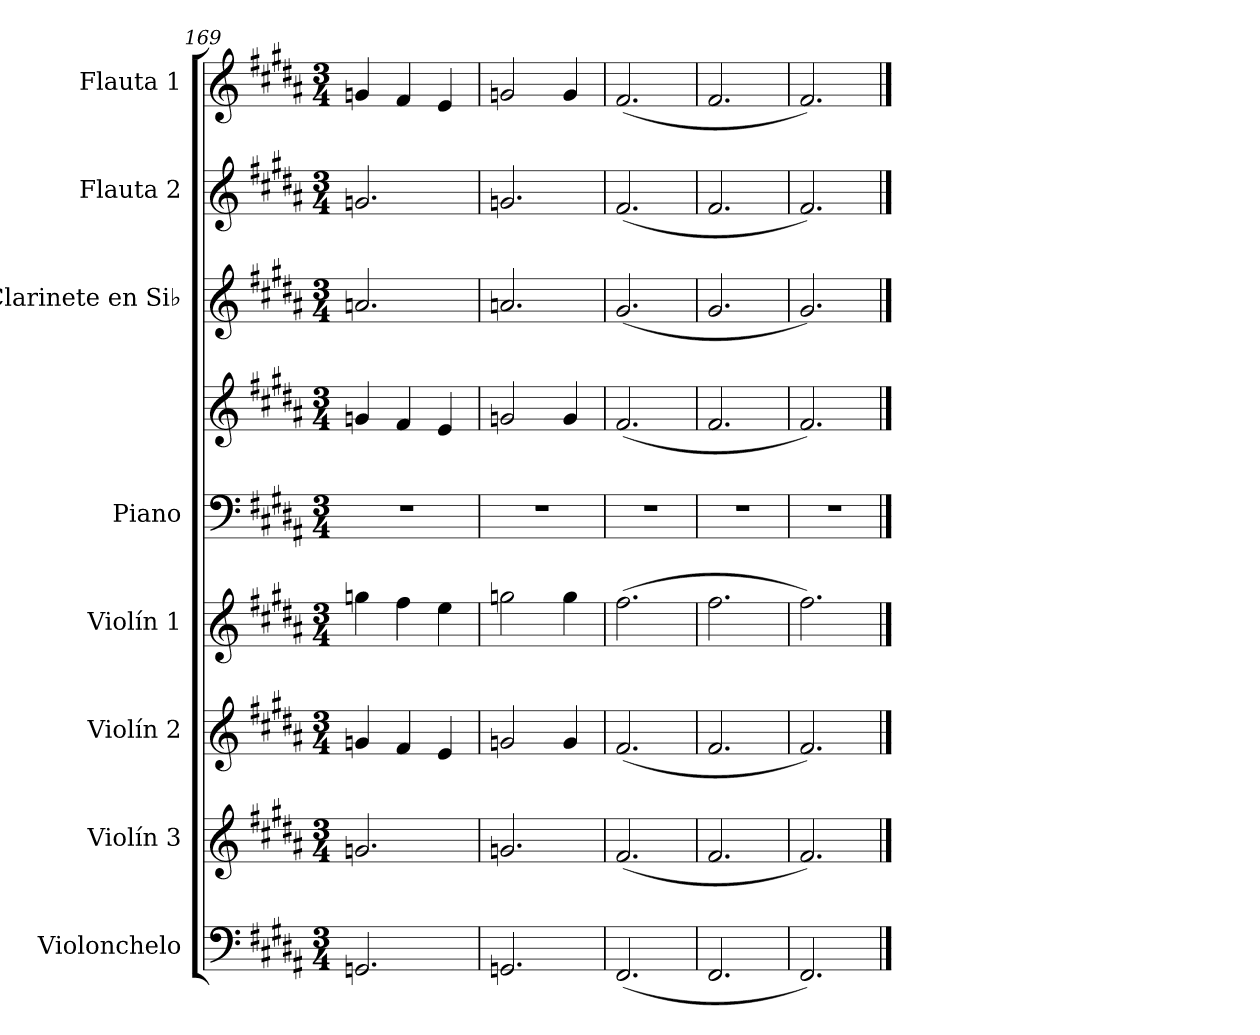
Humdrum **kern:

**kern	**kern	**kern	**kern	**kern	**kern	**kern	**kern	**kern
*part8	*part7	*part6	*part5	*part4	*part4	*part3	*part2	*part1
*staff9	*staff8	*staff7	*staff6	*staff5	*staff4	*staff3	*staff2	*staff1
*I"Violonchelo	*I"Violín 3	*I"Violín 2	*I"Violín 1	*I"Piano	*	*I"Clarinete en Si♭	*I"Flauta 2	*I"Flauta 1
*I'Vc.	*I'Vln.	*I'Vln.	*I'Vln.	*I'Pno.	*	*I'Cl. Si♭	*I'Fl.	*I'Fl.
*clefF4	*clefG2	*clefG2	*clefG2	*clefF4	*clefG2	*clefG2	*clefG2	*clefG2
*	*	*	*	*	*	*ITrd1c2	*	*
*k[f#c#g#d#a#]	*k[f#c#g#d#a#]	*k[f#c#g#d#a#]	*k[f#c#g#d#a#]	*k[f#c#g#d#a#]	*k[f#c#g#d#a#]	*k[f#c#g#]	*k[f#c#g#d#a#]	*k[f#c#g#d#a#]
*M3/4	*M3/4	*M3/4	*M3/4	*M3/4	*M3/4	*M3/4	*M3/4	*M3/4
=169	=169	=169	=169	=169	=169	=169	=169	=169
2.GGn/	2.gn/	4gn/	4ggn\	2.r	4gn/	2.gn/	2.gn/	4gn/
.	.	4f#/	4ff#\	.	4f#/	.	.	4f#/
.	.	4e/	4ee\	.	4e/	.	.	4e/
=170	=170	=170	=170	=170	=170	=170	=170	=170
2.GGn/	2.gn/	2gn/	2ggn\	2.r	2gn/	2.gn/	2.gn/	2gn/
.	.	4g/	4gg\	.	4g/	.	.	4g/
=171	=171	=171	=171	=171	=171	=171	=171	=171
(>2.FF#/	(>2.f#/	(>2.f#/	(>2.ff#\	2.r	(>2.f#/	(>2.f#/	(>2.f#/	(>2.f#/
=172	=172	=172	=172	=172	=172	=172	=172	=172
2.FF#/	2.f#/	2.f#/	2.ff#\	2.r	2.f#/	2.f#/	2.f#/	2.f#/
=173	=173	=173	=173	=173	=173	=173	=173	=173
2.FF#/)	2.f#/)	2.f#/)	2.ff#\)	2.r	2.f#/)	2.f#/)	2.f#/)	2.f#/)
==	==	==	==	==	==	==	==	==
*-	*-	*-	*-	*-	*-	*-	*-	*-
